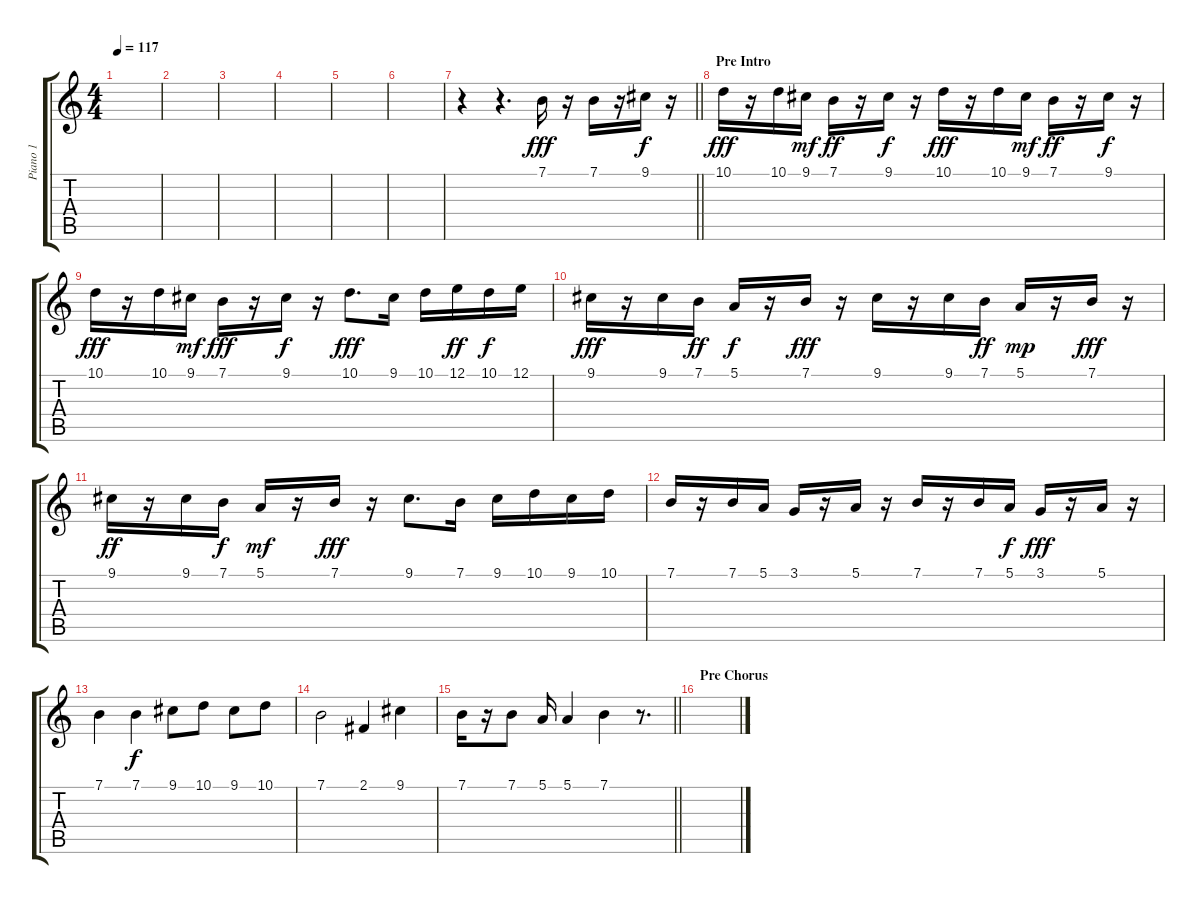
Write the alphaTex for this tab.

\track ("Piano 1" "Piano 1") {instrument honkytonkpiano}
\staff {score tabs}
\tuning (E4 B3 G3 D3 A2 E2) {hide}
\ts (4 4)
\tempo 117
\clef g2
\ks c
|
|
|
|
|
|
\barLineRight lightlight
r.4 r.4{d} 7.1.16{dy fff} r.16 7.1.16 r.16 9.1.16{dy f} r.16 |
\section ("" "Pre Intro")
10.1.16{dy fff} r.16 10.1.16 9.1.16{dy mf} 7.1.16{dy ff} r.16 9.1.16{dy f} r.16 10.1.16{dy fff} r.16 10.1.16 9.1.16{dy mf} 7.1.16{dy ff} r.16 9.1.16{dy f} r.16 |
10.1.16{dy fff} r.16 10.1.16 9.1.16{dy mf} 7.1.16{dy fff} r.16 9.1.16{dy f} r.16 10.1.8{d dy fff} 9.1.16 10.1.16 12.1.16{dy ff} 10.1.16{dy f} 12.1.16 |
9.1.16{dy fff} r.16 9.1.16 7.1.16{dy ff} 5.1.16{dy f} r.16 7.1.16{dy fff} r.16 9.1.16 r.16 9.1.16 7.1.16{dy ff} 5.1.16{dy mp} r.16 7.1.16{dy fff} r.16 |
9.1.16{dy ff} r.16 9.1.16 7.1.16{dy f} 5.1.16{dy mf} r.16 7.1.16{dy fff} r.16 9.1.8{d} 7.1.16 9.1.16 10.1.16 9.1.16 10.1.16 |
7.1.16 r.16 7.1.16 5.1.16 3.1.16 r.16 5.1.16 r.16 7.1.16 r.16 7.1.16 5.1.16{dy f} 3.1.16{dy fff} r.16 5.1.16 r.16 |
7.1.4 7.1.4{dy f} 9.1.8 10.1.8 9.1.8 10.1.8 |
7.1.2 2.1.4 9.1.4 |
\barLineRight lightlight
7.1.16 r.16 7.1.8 5.1.16 5.1.4 7.1.4 r.8{d} |
\section ("" "Pre Chorus")
